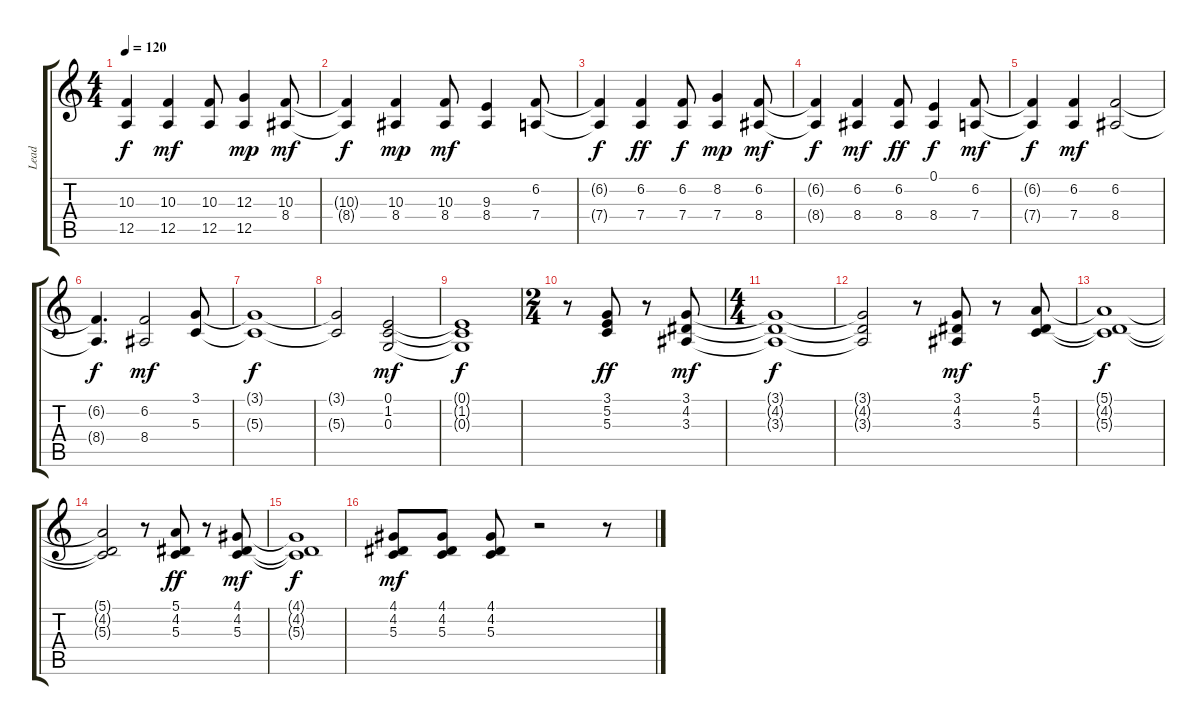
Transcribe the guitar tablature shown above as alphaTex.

\track ("Lead" "Lead") {instrument lead8bassandlead}
\staff {score tabs}
\tuning (E4 B3 G3 D3 A2 E2) {hide}
\ts (4 4)
\tempo 120
\clef g2
\ks c
(10.3{t} 12.5{t}).4{dy f} (10.3 12.5).4{dy mf} (10.3 12.5).8 (12.3 12.5).4{dy mp} (10.3 8.4).8{dy mf} |
(10.3{t} 8.4{t}).4{dy f} (10.3 8.4).4{dy mp} (10.3 8.4).8{dy mf} (9.3 8.4).4 (6.2 7.4).8 |
(6.2{t} 7.4{t}).4{dy f} (6.2 7.4).4{dy ff} (6.2 7.4).8{dy f} (8.2 7.4).4{dy mp} (6.2 8.4).8{dy mf} |
(6.2{t} 8.4{t}).4{dy f} (6.2 8.4).4{dy mf} (6.2 8.4).8{dy ff} (0.1 8.4).4{dy f} (6.2 7.4).8{dy mf} |
(6.2{t} 7.4{t}).4{dy f} (6.2 7.4).4{dy mf} (6.2 8.4).2 |
(6.2{t} 8.4{t}).4{d dy f} (6.2 8.4).2{dy mf} (3.1 5.3).8 |
(3.1{t} 5.3{t}).1{dy f} |
(3.1{t} 5.3{t}).2 (0.1 1.2 0.3).2{dy mf} |
(0.1{t} 1.2{t} 0.3{t}).1{dy f} |
\ts (2 4)
r.8 (3.1 5.2 5.3).8{dy ff} r.8 (3.1 4.2 3.3).8{dy mf} |
\ts (4 4)
(3.1{t} 4.2{t} 3.3{t}).1{dy f} |
(3.1{t} 4.2{t} 3.3{t}).2 r.8 (3.1 4.2 3.3).8{dy mf} r.8 (5.1 4.2 5.3).8 |
(5.1{t} 4.2{t} 5.3{t}).1{dy f} |
(5.1{t} 4.2{t} 5.3{t}).2 r.8 (5.1 4.2 5.3).8{dy ff} r.8 (4.1 4.2 5.3).8{dy mf} |
(4.1{t} 4.2{t} 5.3{t}).1{dy f} |
(4.1 4.2 5.3).8{dy mf} (4.1 4.2 5.3).8 (4.1 4.2 5.3).8 r.2 r.8
